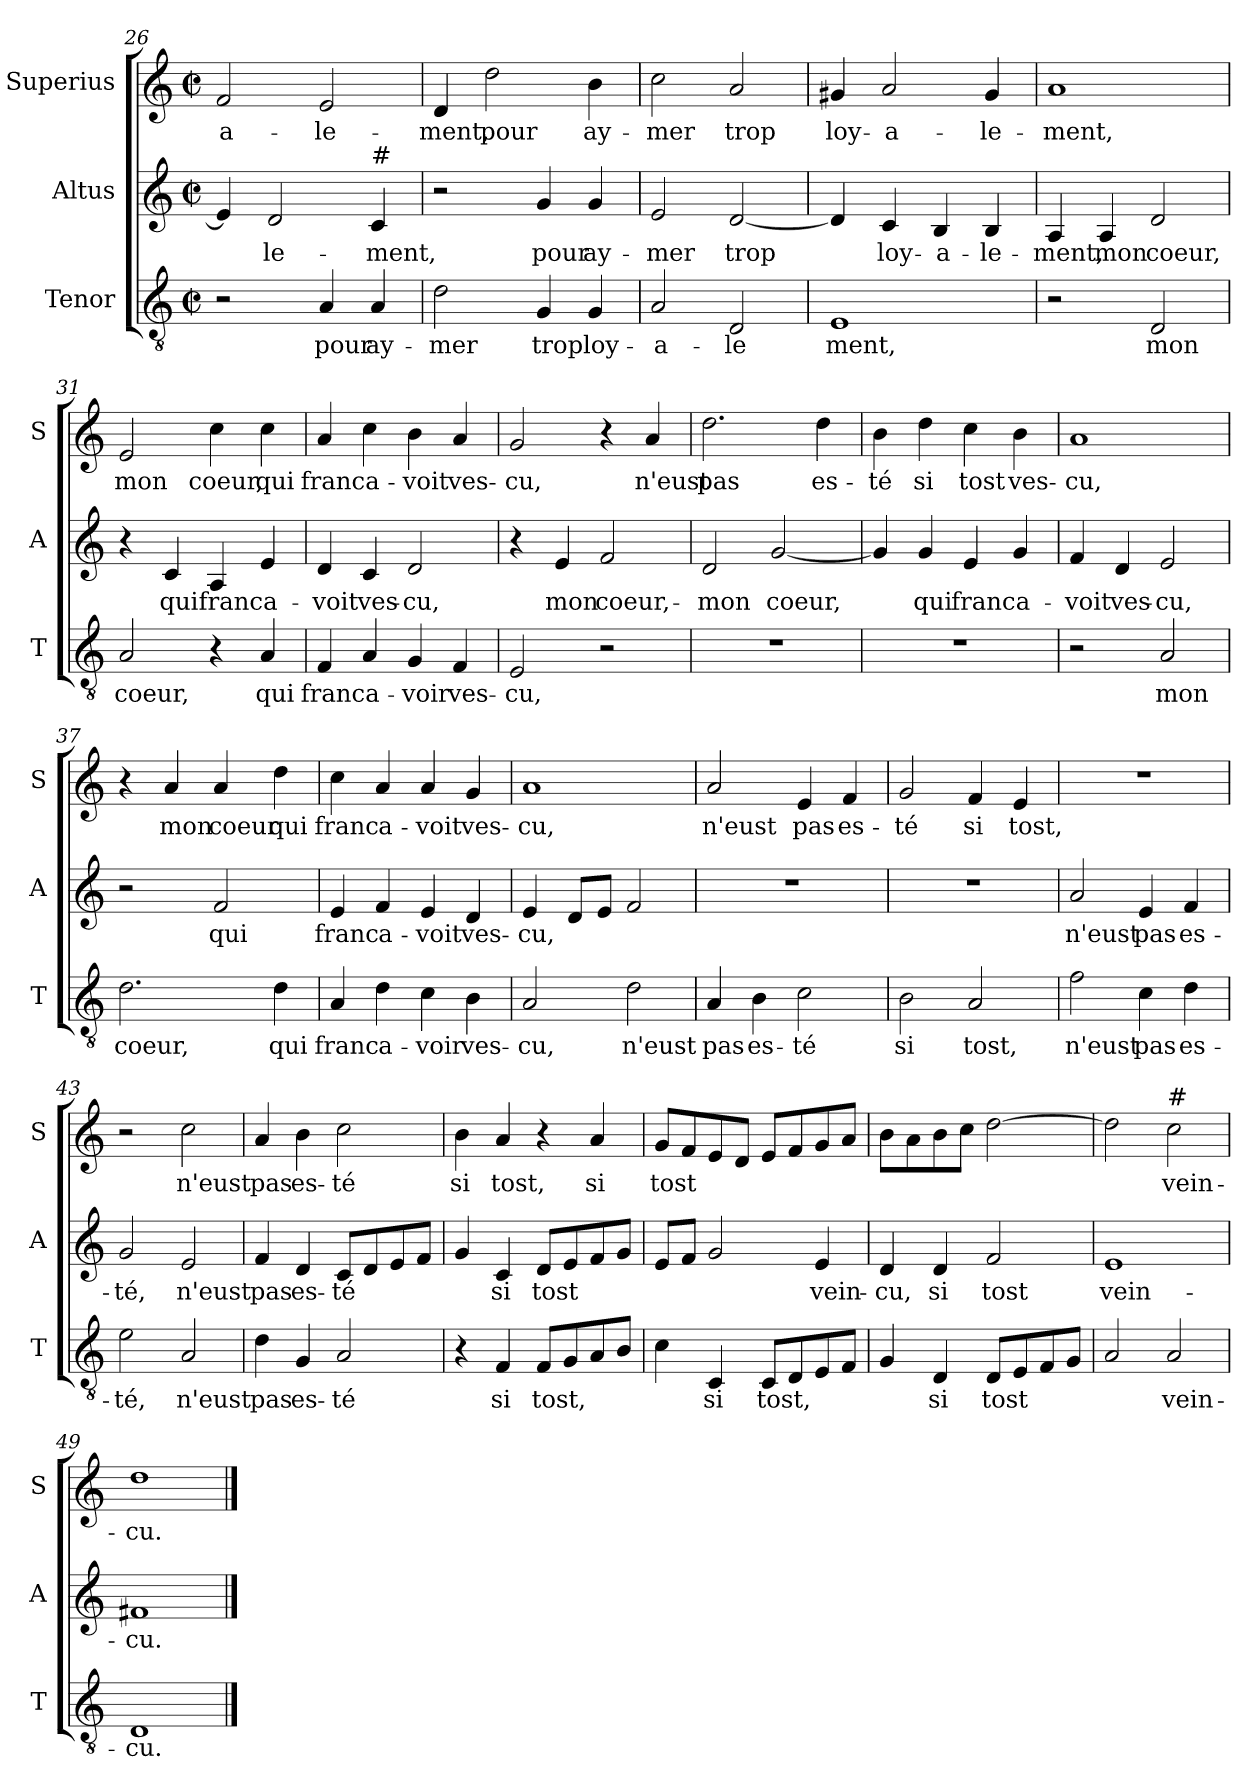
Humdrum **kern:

**kern	**text	**kern	**text	**kern	**text
*part3	*part3	*part2	*part2	*part1	*part1
*staff3	*staff3	*staff2	*staff2	*staff1	*staff1
*I"Tenor	*	*I"Altus	*	*I"Superius	*
*I'T	*	*I'A	*	*I'S	*
*clefGv2	*	*clefG2	*	*clefG2	*
*k[]	*	*k[]	*	*k[]	*
*C:	*	*C:	*	*C:	*
*M2/2	*	*M2/2	*	*M2/2	*
*met(c|)	*	*met(c|)	*	*met(c|)	*
=26	=26	=26	=26	=26	=26
!	!	!	!	!	!LO:LY:b
2r	.	4e/]	.	2f/	-a-
!	!	!	!LO:LY:b	!	!
.	.	2d/	-le-	.	.
!	!LO:LY:b	!	!	!	!LO:LY:b
4A/	pour	.	.	2e/	-le-
!	!	!LO:TX:a:t=#	!	!	!
!	!LO:LY:b	!	!LO:LY:b	!	!
4A/	ay-	4c/	-ment,	.	.
=27	=27	=27	=27	=27	=27
!	!LO:LY:b	!	!	!	!LO:LY:b
2d\	-mer	2r	.	4d/	-ment,
!	!	!	!	!	!LO:LY:b
.	.	.	.	2dd\	pour
!	!LO:LY:b	!	!LO:LY:b	!	!
4G/	trop	4g/	pour	.	.
!	!LO:LY:b	!	!LO:LY:b	!	!LO:LY:b
4G/	loy-	4g/	ay-	4b\	ay-
=28	=28	=28	=28	=28	=28
!	!LO:LY:b	!	!LO:LY:b	!	!LO:LY:b
2A/	-a-	2e/	-mer	2cc\	-mer
!	!LO:LY:b	!	!LO:LY:b	!	!LO:LY:b
2D/	-le	[2d/	trop	2a/	trop
=29	=29	=29	=29	=29	=29
!	!LO:LY:b	!	!	!	!LO:LY:b
1E	ment,	4d/]	.	4g#X/	loy-
!	!	!	!LO:LY:b	!	!LO:LY:b
.	.	4c/	loy-	2a/	-a-
!	!	!	!LO:LY:b	!	!
.	.	4B/	-a-	.	.
!	!	!	!LO:LY:b	!	!LO:LY:b
.	.	4B/	-le-	4g#/	-le-
!!LO:LB:g=z
=30	=30	=30	=30	=30	=30
!	!	!	!LO:LY:b	!	!LO:LY:b
2r	.	4A/	-ment,	1a	-ment,
!	!	!	!LO:LY:b	!	!
.	.	4A/	mon	.	.
!	!LO:LY:b	!	!LO:LY:b	!	!
2D/	mon	2d/	coeur,	.	.
=31	=31	=31	=31	=31	=31
!	!LO:LY:b	!	!	!	!LO:LY:b
2A/	coeur,	4r	.	2e/	mon
!	!	!	!LO:LY:b	!	!
.	.	4c/	qui	.	.
!	!	!	!LO:LY:b	!	!LO:LY:b
4r	.	4A/	franc	4cc\	coeur,
!	!LO:LY:b	!	!LO:LY:b	!	!LO:LY:b
4A/	qui	4e/	a-	4cc\	qui
=32	=32	=32	=32	=32	=32
!	!LO:LY:b	!	!LO:LY:b	!	!LO:LY:b
4F/	franc	4d/	-voit	4a/	franc
!	!LO:LY:b	!	!LO:LY:b	!	!LO:LY:b
4A/	a-	4c/	ves-	4cc\	a-
!	!LO:LY:b	!	!LO:LY:b	!	!LO:LY:b
4G/	-voir	2d/	-cu,	4b\	-voit
!	!LO:LY:b	!	!	!	!LO:LY:b
4F/	ves-	.	.	4a/	ves-
=33	=33	=33	=33	=33	=33
!	!LO:LY:b	!	!	!	!LO:LY:b
2E/	-cu,	4r	.	2g/	-cu,
!	!	!	!LO:LY:b	!	!
.	.	4e/	mon	.	.
!	!	!	!LO:LY:b	!	!
2r	.	2f/	coeur,-	4r	.
!	!	!	!	!	!LO:LY:b
.	.	.	.	4a/	n'eust
=34	=34	=34	=34	=34	=34
!	!	!	!LO:LY:b	!	!LO:LY:b
1r	.	2d/	-mon	2.dd\	pas
!	!	!	!LO:LY:b	!	!
.	.	[2g/	coeur,	.	.
!	!	!	!	!	!LO:LY:b
.	.	.	.	4dd\	es-
!!LO:PB:g=z
=35	=35	=35	=35	=35	=35
!	!	!	!	!	!LO:LY:b
1r	.	4g/]	.	4b\	-té
!	!	!	!LO:LY:b	!	!LO:LY:b
.	.	4g/	qui	4dd\	si
!	!	!	!LO:LY:b	!	!LO:LY:b
.	.	4e/	franc	4cc\	tost
!	!	!	!LO:LY:b	!	!LO:LY:b
.	.	4g/	a-	4b\	ves-
=36	=36	=36	=36	=36	=36
!	!	!	!LO:LY:b	!	!LO:LY:b
2r	.	4f/	-voit	1a	-cu,
!	!	!	!LO:LY:b	!	!
.	.	4d/	ves-	.	.
!	!LO:LY:b	!	!LO:LY:b	!	!
2A/	mon	2e/	-cu,	.	.
=37	=37	=37	=37	=37	=37
!	!LO:LY:b	!	!	!	!
2.d\	coeur,	2r	.	4r	.
!	!	!	!	!	!LO:LY:b
.	.	.	.	4a/	mon
!	!	!	!LO:LY:b	!	!LO:LY:b
.	.	2f/	qui	4a/	coeur
!	!LO:LY:b	!	!	!	!LO:LY:b
4d\	qui	.	.	4dd\	qui
=38	=38	=38	=38	=38	=38
!	!LO:LY:b	!	!LO:LY:b	!	!LO:LY:b
4A/	franc	4e/	franc	4cc\	franc
!	!LO:LY:b	!	!LO:LY:b	!	!LO:LY:b
4d\	a-	4f/	a-	4a/	a-
!	!LO:LY:b	!	!LO:LY:b	!	!LO:LY:b
4c\	-voir	4e/	-voit	4a/	-voit
!	!LO:LY:b	!	!LO:LY:b	!	!LO:LY:b
4B\	ves-	4d/	ves-	4g/	ves-
=39	=39	=39	=39	=39	=39
!	!LO:LY:b	!	!LO:LY:b	!	!LO:LY:b
2A/	-cu,	4e/	-cu,	1a	-cu,
.	.	8d/L	.	.	.
.	.	8e/J	.	.	.
!	!LO:LY:b	!	!	!	!
2d\	n'eust	2f/	.	.	.
!!LO:LB:g=z
=40	=40	=40	=40	=40	=40
!	!LO:LY:b	!	!	!	!LO:LY:b
4A/	pas	1r	.	2a/	n'eust
!	!LO:LY:b	!	!	!	!
4B\	es-	.	.	.	.
!	!LO:LY:b	!	!	!	!LO:LY:b
2c\	-té	.	.	4e/	pas
!	!	!	!	!	!LO:LY:b
.	.	.	.	4f/	es-
=41	=41	=41	=41	=41	=41
!	!LO:LY:b	!	!	!	!LO:LY:b
2B\	si	1r	.	2g/	-té
!	!LO:LY:b	!	!	!	!LO:LY:b
2A/	tost,	.	.	4f/	si
!	!	!	!	!	!LO:LY:b
.	.	.	.	4e/	tost,
=42	=42	=42	=42	=42	=42
!	!LO:LY:b	!	!LO:LY:b	!	!
2f\	n'eust	2a/	n'eust	1r	.
!	!LO:LY:b	!	!LO:LY:b	!	!
4c\	pas	4e/	pas	.	.
!	!LO:LY:b	!	!LO:LY:b	!	!
4d\	es-	4f/	es-	.	.
=43	=43	=43	=43	=43	=43
!	!LO:LY:b	!	!LO:LY:b	!	!
2e\	-té,	2g/	-té,	2r	.
!	!LO:LY:b	!	!LO:LY:b	!	!LO:LY:b
2A/	n'eust	2e/	n'eust	2cc\	n'eust
=44	=44	=44	=44	=44	=44
!	!LO:LY:b	!	!LO:LY:b	!	!LO:LY:b
4d\	pas	4f/	pas	4a/	pas
!	!LO:LY:b	!	!LO:LY:b	!	!LO:LY:b
4G/	es-	4d/	es-	4b\	es-
!	!LO:LY:b	!	!LO:LY:b	!	!LO:LY:b
2A/	-té	8c/L	-té	2cc\	-té
.	.	8d/	.	.	.
.	.	8e/	.	.	.
.	.	8f/J	.	.	.
!!LO:LB:g=z
=45	=45	=45	=45	=45	=45
!	!	!	!	!	!LO:LY:b
4r	.	4g/	.	4b\	si
!	!LO:LY:b	!	!LO:LY:b	!	!LO:LY:b
4F/	si	4c/	si	4a/	tost,
!	!LO:LY:b	!	!LO:LY:b	!	!
8F/L	tost,	8d/L	tost	4r	.
8G/	.	8e/	.	.	.
!	!	!	!	!	!LO:LY:b
8A/	.	8f/	.	4a/	si
8B/J	.	8g/J	.	.	.
=46	=46	=46	=46	=46	=46
!	!	!	!	!	!LO:LY:b
4c\	.	8e/L	.	8g/L	tost
.	.	8f/J	.	8f/	.
!	!LO:LY:b	!	!	!	!
4C/	si	2g/	.	8e/	.
.	.	.	.	8d/J	.
!	!LO:LY:b	!	!	!	!
8C/L	tost,	.	.	8e/L	.
8D/	.	.	.	8f/	.
!	!	!	!LO:LY:b	!	!
8E/	.	4e/	vein-	8g/	.
8F/J	.	.	.	8a/J	.
=47	=47	=47	=47	=47	=47
!	!	!	!LO:LY:b	!	!
4G/	.	4d/	-cu,	8b\L	.
.	.	.	.	8a\	.
!	!LO:LY:b	!	!LO:LY:b	!	!
4D/	si	4d/	si	8b\	.
.	.	.	.	8cc\J	.
!	!LO:LY:b	!	!LO:LY:b	!	!
8D/L	tost	2f/	tost	[2dd\	.
8E/	.	.	.	.	.
8F/	.	.	.	.	.
8G/J	.	.	.	.	.
=48	=48	=48	=48	=48	=48
!	!	!	!LO:LY:b	!	!
2A/	.	1e	vein-	2dd\]	.
!	!	!	!	!LO:TX:a:t=#	!
!	!LO:LY:b	!	!	!	!LO:LY:b
2A/	vein-	.	.	2cc\	vein-
=49	=49	=49	=49	=49	=49
!	!LO:LY:b	!	!LO:LY:b	!	!LO:LY:b
1D	-cu.	1f#X	-cu.	1dd	-cu.
==	==	==	==	==	==
*-	*-	*-	*-	*-	*-
